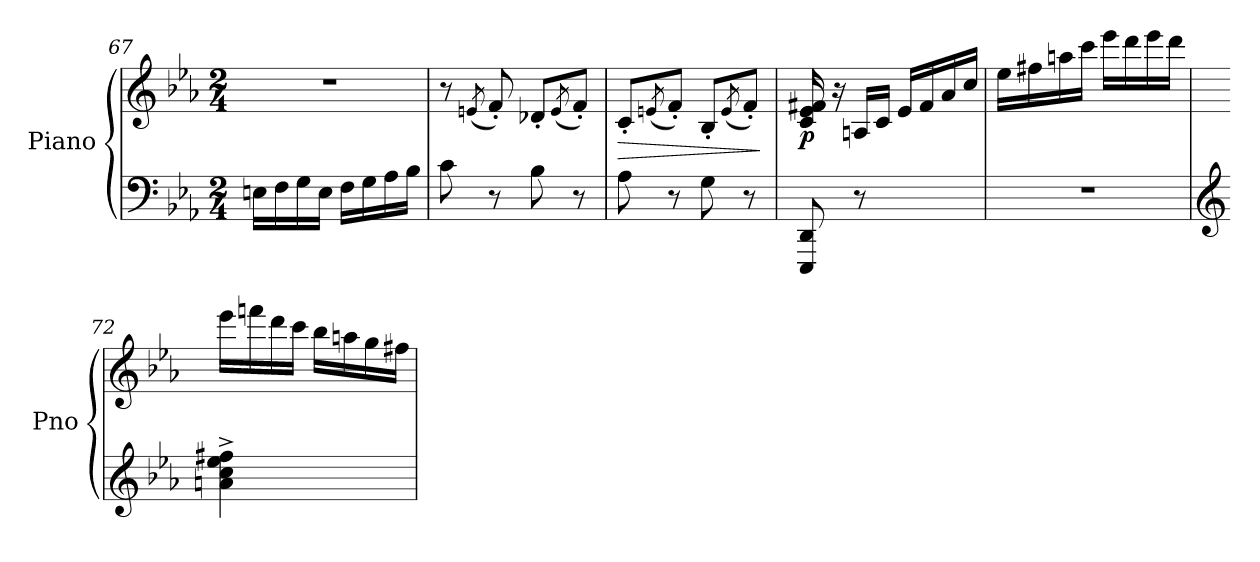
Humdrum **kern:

**kern	**kern	**dynam
*part1	*part1	*part1
*staff2	*staff1	*staff1/2
*I"Piano	*	*
*I'Pno	*	*
!!LO:LB:g=z
*clefF4	*clefG2	*
*k[b-e-a-]	*k[b-e-a-]	*
*M2/4	*M2/4	*
=67	=67	=67
16En\LL	2r	.
16F\	.	.
16G\	.	.
16E\JJ	.	.
16F\LL	.	.
16G\	.	.
16A-\	.	.
16B-\JJ	.	.
=68	=68	=68
8c\	8r	.
.	(8qen/	.
8r	8f'/)	.
8B-\	8d-X'/L	.
.	(8qe/	.
8r	8f'/J)	.
=69	=69	=69
!	!	!LO:HP:b
8A-\	8c'/L	>
.	(8qen/	.
8r	8f'/J)	.
8G\	8B-'/L	.
.	(8qe/	.
8r	8f'/J)	.
.	.	]
=70	=70	=70
!	!	!LO:DY:b
8EEE-/ 8DD/	16c/ 16e-/ 16f#X/	p
.	16r	.
8r	16An/LL	.
.	16c/JJ	.
4ryy	16e-/LL	.
.	16f#/	.
.	16a-/	.
.	16cc/JJ	.
=71	=71	=71
2r	16ee-\LL	.
.	16ff#X\	.
.	16aan\	.
.	16ccc\JJ	.
.	16eee-\LL	.
.	16ddd\	.
.	16eee-\	.
.	16ddd\JJ	.
=72	=72	=72
*clefG2	*	*
4an\^ 4cc\^ 4ee-\^ 4ff#X\^	16eee-\LL	.
.	16fffn\	.
.	16ddd\	.
.	16ccc\JJ	.
4ryy	16bb-\LL	.
.	16aan\	.
.	16gg\	.
.	16ff#X\JJ	.
=	=	=
*-	*-	*-
